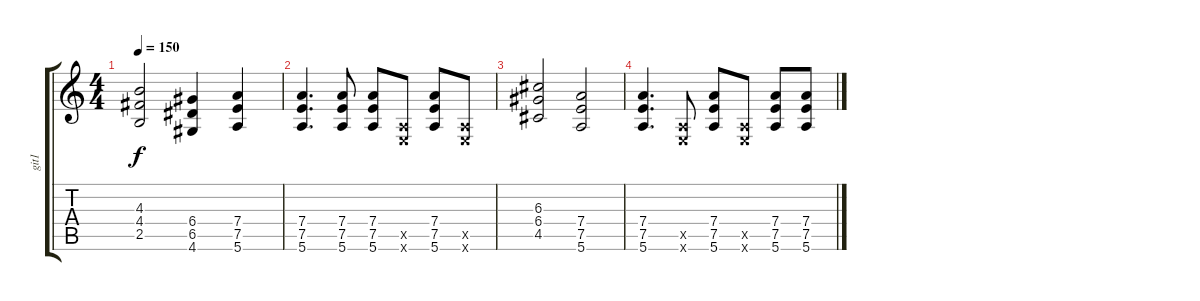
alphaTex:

\track ("git1" "git1") {instrument distortionguitar}
\staff {score tabs}
\tuning (E4 B3 G3 D3 A2 E2) {hide}
\ts (4 4)
\tempo 150
\clef g2
\ks c
(4.3 4.4 2.5).2{dy f} (6.4 6.5 4.6).4 (7.4 7.5 5.6).4 |
(7.4 7.5 5.6).4{d} (7.4 7.5 5.6).8 (7.4 7.5 5.6).8 (0.5{x} 0.6{x}).8 (7.4 7.5 5.6).8 (0.5{x} 0.6{x}).8 |
(6.3 6.4 4.5).2 (7.4 7.5 5.6).2 |
(7.4 7.5 5.6).4{d} (0.5{x} 0.6{x}).8 (7.4 7.5 5.6).8 (0.5{x} 0.6{x}).8 (7.4 7.5 5.6).8 (7.4 7.5 5.6).8
